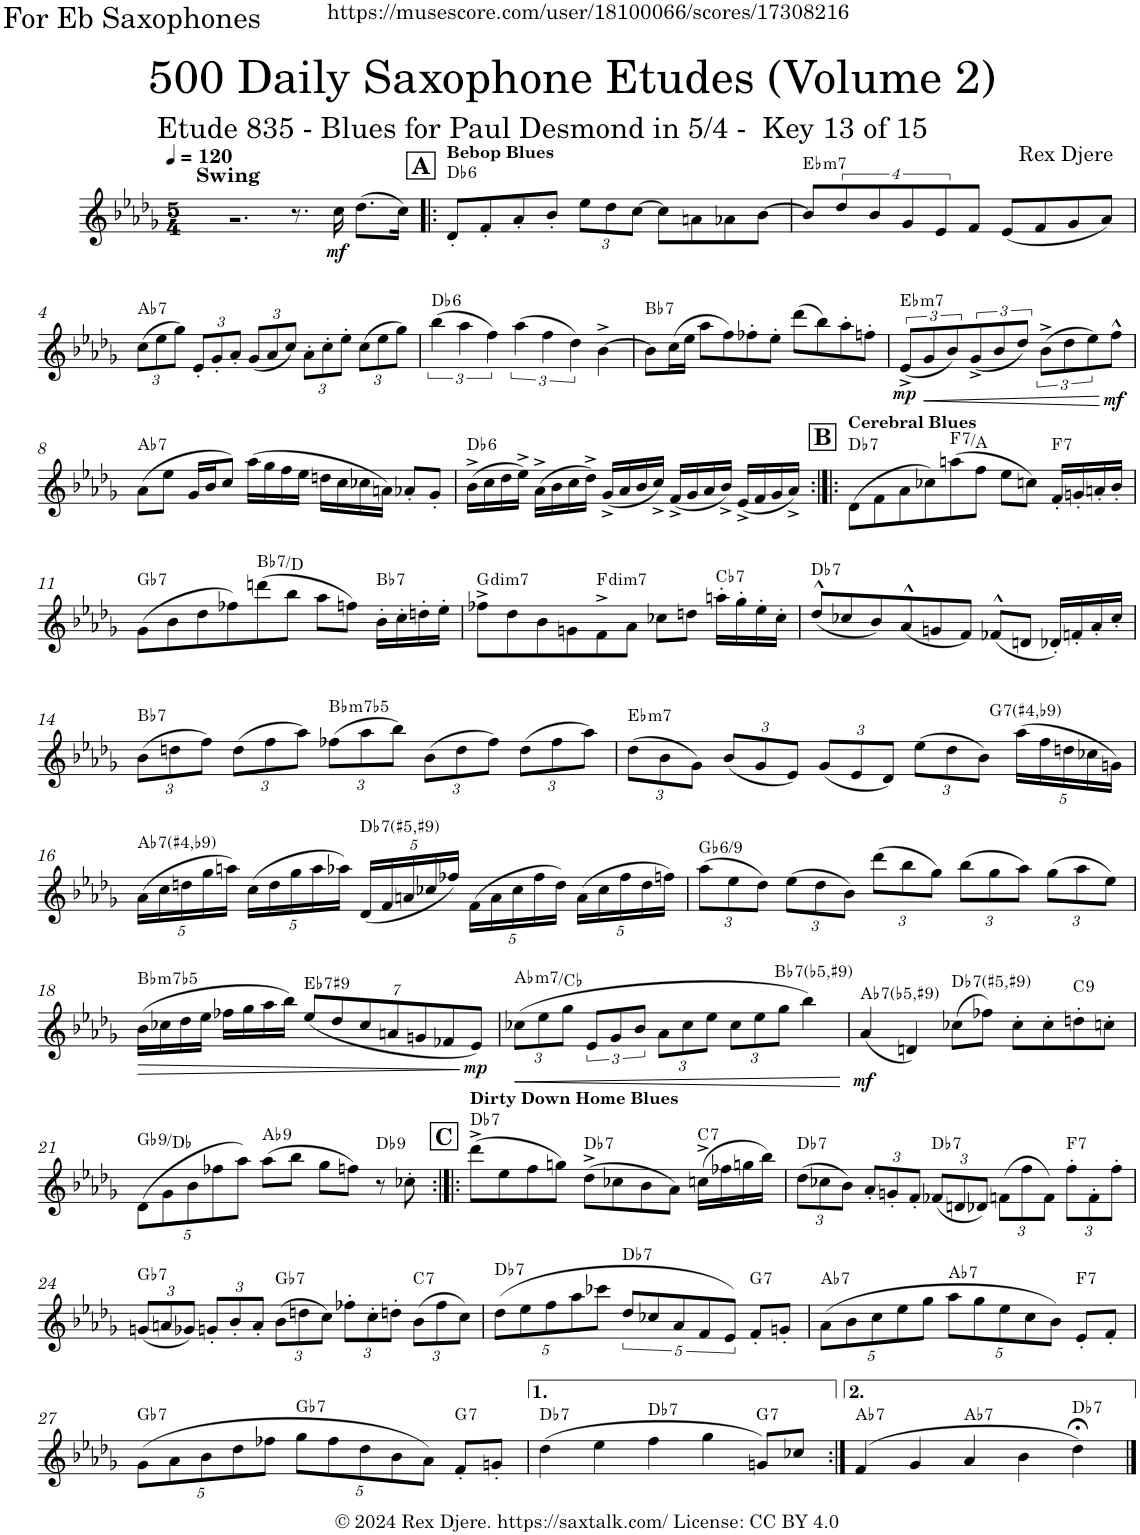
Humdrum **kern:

**kern	**dynam	**harte
*part1	*part1	*part1
*staff1	*staff1	*
*I"Alto Saxophone	*	*
*I'A. Sax.	*	*
*clefG2	*	*
*Trd5c9	*	*
*k[b-e-a-d-g-]	*	*
*M5/4	*	*
*MM120	*	*
=1	=1	=1
!LO:TX:a:B:t=Swing	!	!
2.rg	.	.
8.r	.	.
!	!LO:DY:b	!
16cc\	mf	.
(8.dd-\L	.	.
16cc\Jk)	.	.
!!LO:REH:place=s1:a:B:cj:fs=14:t=A
=2!|:	=2!|:	=2!|:
!LO:TX:a:B:t=Bebop Blues	!	!LO:H:kt=6
8d-'/L	.	Db:maj6
8f'/	.	.
8a-'/	.	.
8b-'/J	.	.
*Xbrackettup	*	*
12ee-\L	.	.
12dd-\	.	.
[12cc\J	.	.
8cc\L]	.	.
8an\	.	.
8a-X\	.	.
[8b-\J	.	.
=3	=3	=3
!	!	!LO:H:kt=m7
8b-/L]	.	Eb:min7
8dd-/	.	.
8b-/	.	.
8g-/	.	.
8e-/	.	.
8f/J	.	.
(8e-/L	.	.
8f/	.	.
8g-/	.	.
8a-/J)	.	.
!!LO:LB:g=z
=4	=4	=4
!	!	!LO:H:kt=7
(12cc\L	.	Ab:7
12ee-\	.	.
12gg-\J)	.	.
12e-'/L	.	.
12g-'/	.	.
12a-'/J	.	.
(12g-/L	.	.
12a-/	.	.
12cc/J)	.	.
12a-'\L	.	.
12cc'\	.	.
12ee-'\J	.	.
(12cc\L	.	.
12ee-\	.	.
12gg-\J)	.	.
=5	=5	=5
*brackettup	*	*
!	!	!LO:H:kt=6
(6bb-\	.	Db:maj6
6aa-\	.	.
6ff\)	.	.
(6aa-\	.	.
6ff\	.	.
6dd-\)	.	.
[4b-^\	.	.
=6	=6	=6
!	!	!LO:H:kt=7
8b-\L]	.	Bb:7
(16cc\L	.	.
16ee-\JJ	.	.
8aa-\L	.	.
8ff\)	.	.
8ff-X'\	.	.
8ee-'\J	.	.
(8ddd-\L	.	.
8bb-\)	.	.
8aa-'\	.	.
8ffn'\J	.	.
=7	=7	=7
!	!LO:DY:b	!LO:H:kt=m7
(8e-^/L	mp	Eb:min7
!	!LO:HP:b	!
8g-/	<	.
8b-/)	.	.
(8g-^/	.	.
8b-/	.	.
8dd-/J)	.	.
(8b-^\L	.	.
8dd-\	.	.
8ee-\)	.	.
!	!LO:DY:n=1:b	!
8ff^^\J	[ mf	.
!!LO:LB:g=z
=8	=8	=8
!	!	!LO:H:kt=7
(8a-\L	.	Ab:7
8ee-\J	.	.
16g-/LL	.	.
16b-/J	.	.
8cc/J)	.	.
(16aa-\LL	.	.
16gg-\	.	.
16ff\	.	.
16ee-\JJ	.	.
16ddn\LL	.	.
16cc\	.	.
16cc-X\	.	.
16an\JJ)	.	.
8a-X'/L	.	.
8g-'/J	.	.
=9	=9	=9
!	!	!LO:H:kt=6
(16b-^\LL	.	Db:maj6
16cc\	.	.
16dd-\	.	.
16ee-^\JJ)	.	.
(16a-^\LL	.	.
16b-\	.	.
16cc\	.	.
16dd-^\JJ)	.	.
(16g-^/LL	.	.
16a-/	.	.
16b-/	.	.
16cc^/JJ)	.	.
(16f^/LL	.	.
16g-/	.	.
16a-/	.	.
16b-^/JJ)	.	.
(16e-^/LL	.	.
16f/	.	.
16g-/	.	.
16a-^/JJ)	.	.
!!LO:REH:place=s1:a:B:cj:fs=14:t=B
=10:|!|:	=10:|!|:	=10:|!|:
!LO:TX:a:B:t=Cerebral Blues	!	!LO:H:kt=7
(8d-\L	.	Db:7
8f\	.	.
8a-\	.	.
8cc-X\)	.	.
!	!	!LO:H:kt=7
(8aan\	.	F:7/3
8ff\J	.	.
8ee-\L	.	.
8ccn\J)	.	.
!	!	!LO:H:kt=7
16f'/LL	.	F:7
16gn'/	.	.
16an'/	.	.
16b-'/JJ	.	.
!!LO:LB:g=z
=11	=11	=11
!	!	!LO:H:kt=7
(8g-\L	.	Gb:7
8b-\	.	.
8dd-\	.	.
8ff-X\)	.	.
!	!	!LO:H:kt=7
(8dddn\	.	Bb:7/3
8bb-\J	.	.
8aa-\L	.	.
8ffn\J)	.	.
!	!	!LO:H:kt=7
16b-'\LL	.	Bb:7
16cc'\	.	.
16ddn'\	.	.
16ee-'\JJ	.	.
=12	=12	=12
!	!	!LO:H:kt=dim7
8ff-X^\L	.	G:dim7
8dd-\	.	.
8b-\	.	.
8gn\	.	.
!	!	!LO:H:kt=dim7
8f^\	.	F:dim7
8a-\J	.	.
8cc-X\L	.	.
8ddn\J	.	.
!	!	!LO:H:kt=7
16aan'\LL	.	Cb:7
16gg-'\	.	.
16ee-'\	.	.
16cc-'\JJ	.	.
=13	=13	=13
!	!	!LO:H:kt=7
(8dd-^^/L	.	Db:7
8cc-X/	.	.
8b-/)	.	.
(8a-^^/	.	.
8gn/	.	.
8f/J)	.	.
(8f-X^^/L	.	.
8dn/J	.	.
16d-X'/LL)	.	.
16fn'/	.	.
16a-'/	.	.
16cc-'/JJ	.	.
!!LO:LB:g=z
=14	=14	=14
*Xbrackettup	*	*
!	!	!LO:H:kt=7
(12b-\L	.	Bb:7
12ddn\	.	.
12ff\J)	.	.
(12dd\L	.	.
12ff\	.	.
12aa-\J)	.	.
!	!	!LO:H:kt=m7b5
(12ff-X\L	.	Bb:hdim7
12aa-\	.	.
12bb-\J)	.	.
(12b-\L	.	.
12dd\	.	.
12ff-\J)	.	.
(12dd\L	.	.
12ff-\	.	.
12aa-\J)	.	.
=15	=15	=15
!	!	!LO:H:kt=m7
(12dd-\L	.	Eb:min7
12b-\	.	.
12g-\J)	.	.
(12b-/L	.	.
12g-/	.	.
12e-/J)	.	.
(12g-/L	.	.
12e-/	.	.
12d-/J)	.	.
(12ee-\L	.	.
12dd-\	.	.
12b-\J)	.	.
!	!	!LO:H:kt=7
(20aa-\LL	.	G:7(#4,b9)
20ff\	.	.
20ddn\	.	.
20cc-X\	.	.
20gn\JJ)	.	.
!!LO:LB:g=z
=16	=16	=16
!	!	!LO:H:kt=7
(20a-\LL	.	Ab:7(#4,b9)
20cc\	.	.
20ddn\	.	.
20gg-\	.	.
20aan\JJ)	.	.
(20cc\LL	.	.
20dd\	.	.
20gg-\	.	.
20aa\	.	.
20aa-X\JJ)	.	.
!	!	!LO:H:kt=7
(20d-/LL	.	Db:(3,#5,b7,#9)
20f/	.	.
20an/	.	.
20cc-X/	.	.
20ff-X/JJ)	.	.
(20f\LL	.	.
20a\	.	.
20cc-\	.	.
20ff-\	.	.
20dd\JJ)	.	.
(20a\LL	.	.
20cc-\	.	.
20ff-\	.	.
20dd\	.	.
20ffn\JJ)	.	.
=17	=17	=17
!	!	!LO:H:kt=/6
(12aa-\L	.	Gb:maj6(9)
12ee-\	.	.
12dd-\J)	.	.
(12ee-\L	.	.
12dd-\	.	.
12b-\J)	.	.
(12ddd-\L	.	.
12bb-\	.	.
12gg-\J)	.	.
(12bb-\L	.	.
12gg-\	.	.
12aa-\J)	.	.
(12gg-\L	.	.
12aa-\	.	.
12ee-\J)	.	.
!!LO:LB:g=z
=18	=18	=18
!	!LO:HP:b	!LO:H:kt=m7b5
(16b-\LL	>	Bb:hdim7
16cc-X\	.	.
16dd-\	.	.
16ee-\JJ	.	.
16ff-X\LL	.	.
16gg-\	.	.
16aa-\	.	.
16bb-\JJ)	.	.
!	!	!LO:H:kt=7
(28%3ee-/L	.	Eb:7(#9)
28%3dd-/	.	.
28%3cc-/	.	.
28%3an/	.	.
28%3gn/	.	.
28%3f-X/	.	.
!	!LO:DY:n=1:b	!
28%3e-/J)	] mp	.
=19	=19	=19
!	!LO:HP:b	!LO:H:kt=m7
(12cc-X\L	<	Ab:min7/b3
12ee-\	.	.
12gg-\J	.	.
*brackettup	*	*
12e-/L	.	.
12g-/	.	.
12b-/J	.	.
*Xbrackettup	*	*
12a-\L	.	.
12cc-\	.	.
12ee-\J	.	.
12cc-\L	.	.
12ee-\	.	.
12gg-\J	.	.
!	!	!LO:H:kt=7
4bb-\)	.	Bb:(3,b5,b7,#9)
.	[	.
=20	=20	=20
!	!LO:DY:b	!LO:H:kt=7
(4a-/	mf	Ab:(3,b5,b7,#9)
4dn/)	.	.
!	!	!LO:H:kt=7
(8cc-X\L	.	Db:(3,#5,b7,#9)
8ff-X\J)	.	.
8cc-'\L	.	.
8cc-'\	.	.
!	!	!LO:H:kt=9
8ddn'\	.	C:9
8ccn'\J	.	.
!!LO:LB:g=z
=21	=21	=21
!	!	!LO:H:kt=9
(10d-\L	.	Gb:9/5
10g-\	.	.
10b-\	.	.
10ff-X\	.	.
10aa-\J)	.	.
!	!	!LO:H:kt=9
(8aa-\L	.	Ab:9
8bb-\J	.	.
8gg-\L	.	.
8ffn\J)	.	.
!	!	!LO:H:kt=9
8r	.	Db:9
8cc-X'\	.	.
!!LO:REH:place=s1:a:B:cj:fs=14:t=C
=22:|!|:	=22:|!|:	=22:|!|:
!LO:TX:a:B:t=Dirty Down Home Blues	!	!LO:H:kt=7
(8ddd-^\L	.	Db:7
8ee-\	.	.
8ff\	.	.
8ggn\J)	.	.
!	!	!LO:H:kt=7
(8dd-^\L	.	Db:7
8cc-X\	.	.
8b-\	.	.
8a-\J)	.	.
!	!	!LO:H:kt=7
(16ccn^\LL	.	C:7
16ff-X\	.	.
16ggn\	.	.
16bb-\JJ)	.	.
=23	=23	=23
!	!	!LO:H:kt=7
(12dd-\L	.	Db:7
12cc-X\	.	.
12b-\J)	.	.
12a-'/L	.	.
12gn'/	.	.
12f'/J	.	.
!	!	!LO:H:kt=7
(12f-X/L	.	Db:7
12dn/	.	.
12d-X/J)	.	.
(12fn\L	.	.
12ff\	.	.
12f\J)	.	.
!	!	!LO:H:kt=7
12ff'\L	.	F:7
12f'\	.	.
12ff'\J	.	.
!!LO:LB:g=z
=24	=24	=24
!	!	!LO:H:kt=7
(12gn/L	.	Gb:7
12an/	.	.
12g-X/J)	.	.
12gn'/L	.	.
12b-'/	.	.
12a'/J	.	.
!	!	!LO:H:kt=7
(12b-\L	.	Gb:7
12ddn\	.	.
12cc\J)	.	.
12ff-X'\L	.	.
12cc'\	.	.
12ddn'\J	.	.
!	!	!LO:H:kt=7
(12b-\L	.	C:7
12ff-\	.	.
12cc\J)	.	.
=25	=25	=25
!	!	!LO:H:kt=7
(10dd-\L	.	Db:7
10ee-\	.	.
10ff\	.	.
10aa-\	.	.
10ccc-X\J	.	.
*brackettup	*	*
!	!	!LO:H:kt=7
10dd-/L	.	Db:7
10cc-X/	.	.
10a-/	.	.
10f/	.	.
10e-/J)	.	.
!	!	!LO:H:kt=7
8f'/L	.	G:7
8gn'/J	.	.
=26	=26	=26
*Xbrackettup	*	*
!	!	!LO:H:kt=7
(10a-\L	.	Ab:7
10b-\	.	.
10cc\	.	.
10ee-\	.	.
10gg-\J	.	.
!	!	!LO:H:kt=7
10aa-\L	.	Ab:7
10gg-\	.	.
10ee-\	.	.
10cc\	.	.
10b-\J)	.	.
!	!	!LO:H:kt=7
8e-'/L	.	F:7
8f'/J	.	.
!!LO:LB:g=z
=27	=27	=27
!	!	!LO:H:kt=7
(10g-\L	.	Gb:7
10a-\	.	.
10b-\	.	.
10dd-\	.	.
10ff-X\J	.	.
!	!	!LO:H:kt=7
10gg-\L	.	Gb:7
10ff-\	.	.
10dd-\	.	.
10b-\	.	.
10a-\J)	.	.
!	!	!LO:H:kt=7
8f'/L	.	G:7
8gn'/J	.	.
=28	=28	=28
!	!	!LO:H:kt=7
(4dd-\	.	Db:7
4ee-\	.	.
!	!	!LO:H:kt=7
4ff\	.	Db:7
4gg-\	.	.
!	!	!LO:H:kt=7
8gn/L)	.	G:7
8cc-X/J	.	.
=29:|!	=29:|!	=29:|!
!	!	!LO:H:kt=7
(4f/	.	Ab:7
4g-/	.	.
!	!	!LO:H:kt=7
4a-/	.	Ab:7
4b-\	.	.
!	!	!LO:H:kt=7
4dd-;<\)	.	Db:7
==	==	==
*-	*-	*-
